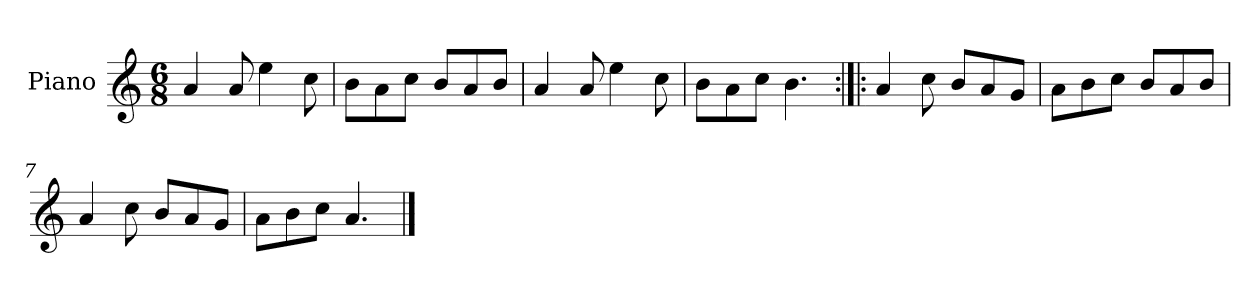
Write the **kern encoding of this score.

**kern
*part1
*staff1
*I"Piano
*I'Pno.
*clefG2
*k[]
*M6/8
=1
4a/
8a/
4ee\
8cc\
=2
8b\L
8a\
8cc\J
8b/L
8a/
8b/J
=3
4a/
8a/
4ee\
8cc\
=4
8b\L
8a\
8cc\J
4.b\
=5:|!|:
4a/
8cc\
8b/L
8a/
8g/J
=6
8a\L
8b\
8cc\J
8b/L
8a/
8b/J
=7
4a/
8cc\
8b/L
8a/
8g/J
=8
8a\L
8b\
8cc\J
4.a/
==
*-
